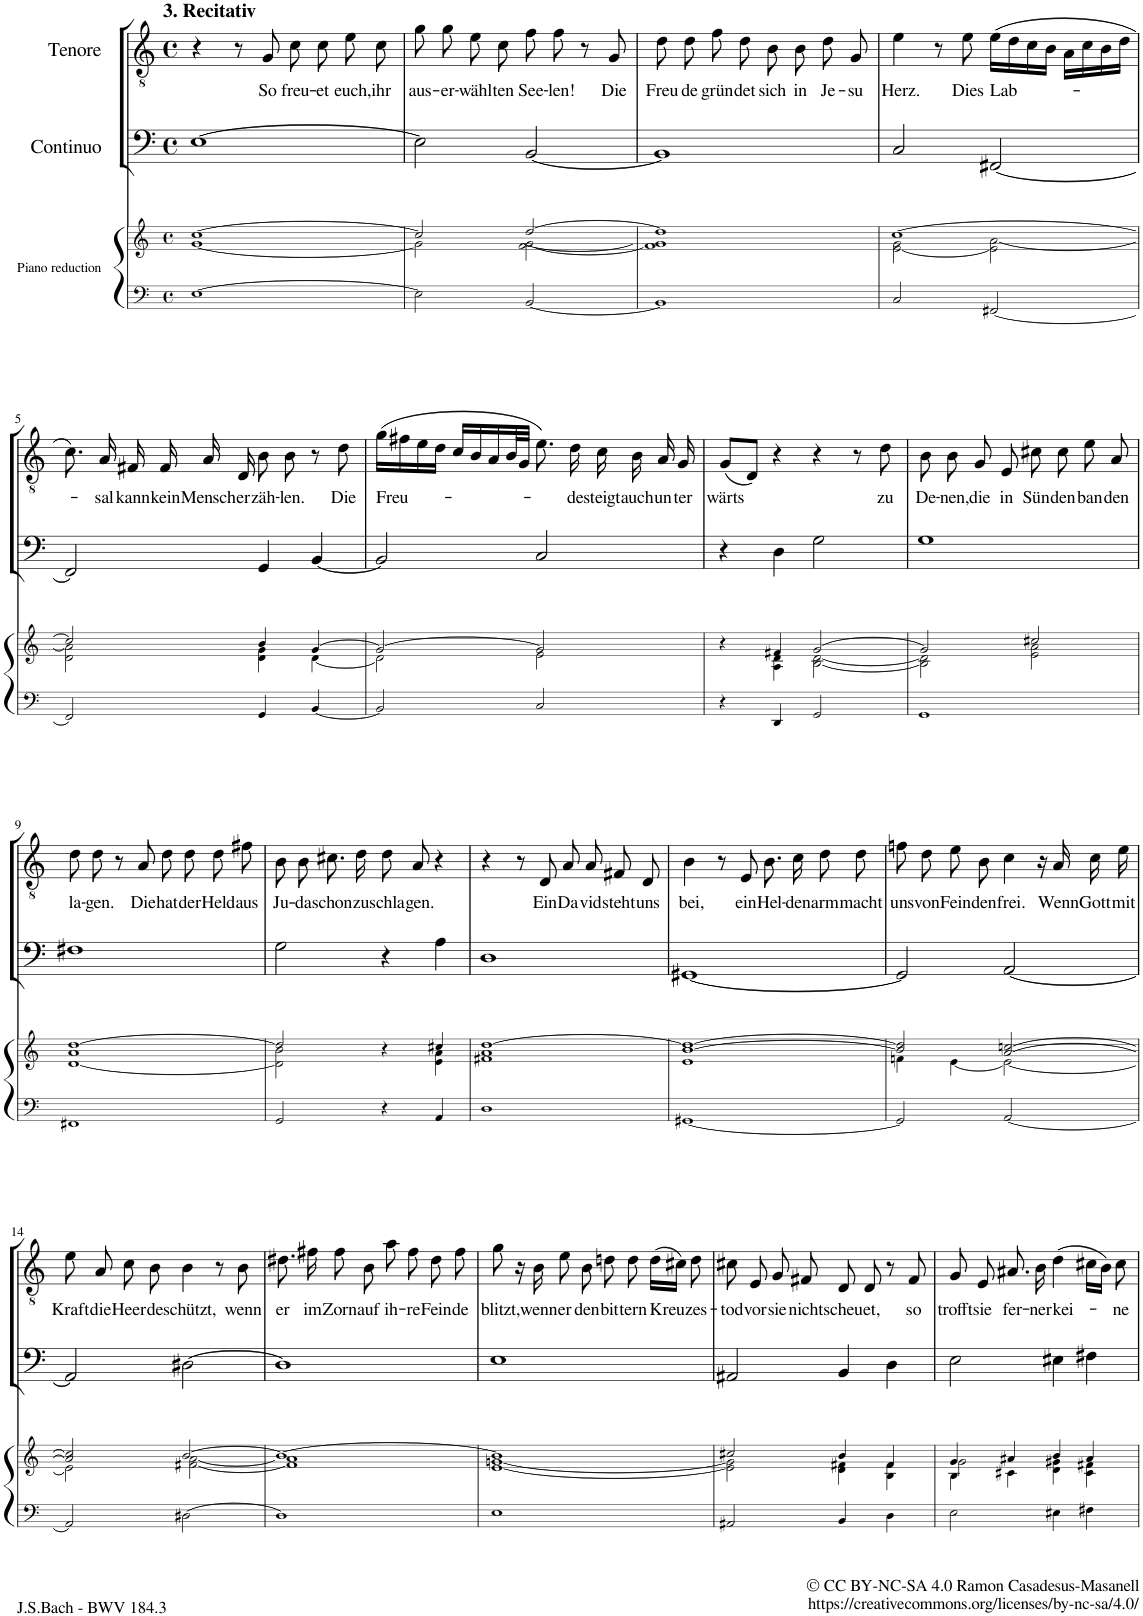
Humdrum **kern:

**kern	**kern	**kern	**kern	**text
*part3	*part3	*part2	*part1	*part1
*staff4	*staff3	*staff2	*staff1	*staff1
*I"Piano reduction	*	*I"Continuo	*I"Tenore	*
*I'Pno	*	*	*	*
*stria5	*stria5	*	*	*
*clefF4	*clefG2	*clefF4	*clefGv2	*
*k[]	*k[]	*k[]	*k[]	*
*M4/4	*M4/4	*M4/4	*M4/4	*
*met(c)	*met(c)	*met(c)	*met(c)	*
=1	=1	=1	=1	=1
*	*^	*	*	*
!	!	!	!	!LO:TX:a:B:t=3. Recitativ	!
[1E	[1cc	[1g	[1E	4r	.
.	.	.	.	8r	.
!	!	!	!	!	!LO:LY:b
.	.	.	.	8G/	So
!	!	!	!	!	!LO:LY:b
.	.	.	.	8c\	freu-
!	!	!	!	!	!LO:LY:b
.	.	.	.	8c\	-et
!	!	!	!	!	!LO:LY:b
.	.	.	.	8e\	euch,
!	!	!	!	!	!LO:LY:b
.	.	.	.	8c\	ihr
=2	=2	=2	=2	=2	=2
!	!	!	!	!	!LO:LY:b
2E\]	2cc/]	2g\]	2E\]	8g\	aus-
!	!	!	!	!	!LO:LY:b
.	.	.	.	8g\	-er-
!	!	!	!	!	!LO:LY:b
.	.	.	.	8e\	-wähl-
!	!	!	!	!	!LO:LY:b
.	.	.	.	8c\	-ten
!	!	!	!	!	!LO:LY:b
[2BB/	[2dd/	[2f\ [2g\	[2BB/	8f\	See-
!	!	!	!	!	!LO:LY:b
.	.	.	.	8f\	-len!
.	.	.	.	8r	.
!	!	!	!	!	!LO:LY:b
.	.	.	.	8G/	Die
=3	=3	=3	=3	=3	=3
!	!	!	!	!	!LO:LY:b
1BB]	1dd]	1f] 1g]	1BB]	8d\	Freu-
!	!	!	!	!	!LO:LY:b
.	.	.	.	8d\	-de
!	!	!	!	!	!LO:LY:b
.	.	.	.	8f\	grün-
!	!	!	!	!	!LO:LY:b
.	.	.	.	8d\	-det
!	!	!	!	!	!LO:LY:b
.	.	.	.	8B\	sich
!	!	!	!	!	!LO:LY:b
.	.	.	.	8B\	in
!	!	!	!	!	!LO:LY:b
.	.	.	.	8d\	Je-
!	!	!	!	!	!LO:LY:b
.	.	.	.	8G/	-su
=4	=4	=4	=4	=4	=4
!	!	!	!	!	!LO:LY:b
2C/	[1cc	[2e\ 2g\	2C/	4e\	Herz.
.	.	.	.	8r	.
!	!	!	!	!	!LO:LY:b
.	.	.	.	8e\	Dies
!	!	!	!	!	!LO:LY:b
[2FF#X/	.	2e\] [2a\	[2FF#X/	(16e\LL	Lab-
.	.	.	.	16d\	.
.	.	.	.	16c\	.
.	.	.	.	16B\JJ	.
.	.	.	.	16A\LL	.
.	.	.	.	16c\	.
.	.	.	.	16B\	.
.	.	.	.	16d\JJ	.
!!LO:LB:g=z
=5	=5	=5	=5	=5	=5
2FF#/]	2cc/]	2d\ 2a\]	2FF#/]	8.c\)	.
!	!	!	!	!	!LO:LY:b
.	.	.	.	16A/	-sal
!	!	!	!	!	!LO:LY:b
.	.	.	.	16F#X/	kann
!	!	!	!	!	!LO:LY:b
.	.	.	.	16F#/	kein
!	!	!	!	!	!LO:LY:b
.	.	.	.	16A/	Mensch
!	!	!	!	!	!LO:LY:b
.	.	.	.	16D/	er-
!	!	!	!	!	!LO:LY:b
4GG/	4b/	4d\ 4g\	4GG/	8B\	-zäh-
!	!	!	!	!	!LO:LY:b
.	.	.	.	8B\	-len.
[4BB/	[4g/	[4d\	[4BB/	8r	.
!	!	!	!	!	!LO:LY:b
.	.	.	.	8d\	Die
=6	=6	=6	=6	=6	=6
!	!	!	!	!	!LO:LY:b
2BB/]	2g/_	2d\]	2BB/]	(16g\LL	Freu-
.	.	.	.	16f#X\	.
.	.	.	.	16e\	.
.	.	.	.	16d\JJ	.
.	.	.	.	16c/LL	.
.	.	.	.	16B/	.
.	.	.	.	16A/	.
.	.	.	.	32B/L	.
.	.	.	.	32G/JJJ	.
2C/	2g/]	2e\	2C/	8.e\)	.
!	!	!	!	!	!LO:LY:b
.	.	.	.	16d\	-de
!	!	!	!	!	!LO:LY:b
.	.	.	.	16c\	steigt
!	!	!	!	!	!LO:LY:b
.	.	.	.	16B\	auch
!	!	!	!	!	!LO:LY:b
.	.	.	.	16A/	un-
!	!	!	!	!	!LO:LY:b
.	.	.	.	16G/	-ter
=7	=7	=7	=7	=7	=7
!	!	!	!	!	!LO:LY:b
4r	4r	4ryy	4r	(8G/L	wärts
.	.	.	.	8D/J)	.
4DD/	4f#X/	4A\ 4d\	4D\	4r	.
2GG/	[2g/	[2B\ [2d\	2G\	4r	.
.	.	.	.	8r	.
!	!	!	!	!	!LO:LY:b
.	.	.	.	8d\	zu
=8	=8	=8	=8	=8	=8
!	!	!	!	!	!LO:LY:b
1GG	2g/]	2B\] 2d\]	1G	8B\	De-
!	!	!	!	!	!LO:LY:b
.	.	.	.	8B\	-nen,
!	!	!	!	!	!LO:LY:b
.	.	.	.	8G/	die
!	!	!	!	!	!LO:LY:b
.	.	.	.	8E/	in
!	!	!	!	!	!LO:LY:b
.	2cc#X/	2e\ 2a\	.	8c#X\	Sün-
!	!	!	!	!	!LO:LY:b
.	.	.	.	8c#\	-den-
!	!	!	!	!	!LO:LY:b
.	.	.	.	8e\	-ban-
!	!	!	!	!	!LO:LY:b
.	.	.	.	8A/	-den
!!LO:LB:g=z
=9	=9	=9	=9	=9	=9
!	!	!	!	!	!LO:LY:b
1FF#X	1a [1dd	[1d	1F#X	8d\	la-
!	!	!	!	!	!LO:LY:b
.	.	.	.	8d\	-gen.
.	.	.	.	8r	.
!	!	!	!	!	!LO:LY:b
.	.	.	.	8A/	Die
!	!	!	!	!	!LO:LY:b
.	.	.	.	8d\	hat
!	!	!	!	!	!LO:LY:b
.	.	.	.	8d\	der
!	!	!	!	!	!LO:LY:b
.	.	.	.	8d\	Held
!	!	!	!	!	!LO:LY:b
.	.	.	.	8f#X\	aus
=10	=10	=10	=10	=10	=10
!	!	!	!	!	!LO:LY:b
2GG/	2dd/]	2d\] 2b\	2G\	8B\	Ju-
!	!	!	!	!	!LO:LY:b
.	.	.	.	8B\	-da
!	!	!	!	!	!LO:LY:b
.	.	.	.	8.c#X\	schon
!	!	!	!	!	!LO:LY:b
.	.	.	.	16d\	zu
!	!	!	!	!	!LO:LY:b
4r	4r	4ryy	4r	8d\	schla-
!	!	!	!	!	!LO:LY:b
.	.	.	.	8A/	-gen.
4AA/	4cc#X/	4e\ 4a\	4A\	4r	.
=11	=11	=11	=11	=11	=11
1D	[1dd	1f#X 1a	1D	4r	.
.	.	.	.	8r	.
!	!	!	!	!	!LO:LY:b
.	.	.	.	8D/	Ein
!	!	!	!	!	!LO:LY:b
.	.	.	.	8A/	Da-
!	!	!	!	!	!LO:LY:b
.	.	.	.	8A/	-vid
!	!	!	!	!	!LO:LY:b
.	.	.	.	8F#X/	steht
!	!	!	!	!	!LO:LY:b
.	.	.	.	8D/	uns
=12	=12	=12	=12	=12	=12
!	!	!	!	!	!LO:LY:b
[1GG#X	[1b 1dd_	1e	[1GG#X	4B\	bei,
.	.	.	.	8r	.
!	!	!	!	!	!LO:LY:b
.	.	.	.	8E/	ein
!	!	!	!	!	!LO:LY:b
.	.	.	.	8.B\	Hel-
!	!	!	!	!	!LO:LY:b
.	.	.	.	16c\	-den-
!	!	!	!	!	!LO:LY:b
.	.	.	.	8d\	-arm
!	!	!	!	!	!LO:LY:b
.	.	.	.	8d\	macht
=13	=13	=13	=13	=13	=13
!	!	!	!	!	!LO:LY:b
2GG#/]	2b/] 2dd/]	4fn\	2GG#/]	8fn\	uns
!	!	!	!	!	!LO:LY:b
.	.	.	.	8d\	von
!	!	!	!	!	!LO:LY:b
.	.	[4e\	.	8e\	Fein-
!	!	!	!	!	!LO:LY:b
.	.	.	.	8B\	-den
!	!	!	!	!	!LO:LY:b
[2AA/	[2a/ [2ccn/	2e\_	[2AA/	4c\	frei.
.	.	.	.	16r	.
!	!	!	!	!	!LO:LY:b
.	.	.	.	16A/	Wenn
!	!	!	!	!	!LO:LY:b
.	.	.	.	16c\	Gott
!	!	!	!	!	!LO:LY:b
.	.	.	.	16e\	mit
!!LO:LB:g=z
=14	=14	=14	=14	=14	=14
!	!	!	!	!	!LO:LY:b
2AA/]	2a/] 2cc/]	2e\]	2AA/]	8e\	Kraft
!	!	!	!	!	!LO:LY:b
.	.	.	.	8A/	die
!	!	!	!	!	!LO:LY:b
.	.	.	.	8c\	Heer-
!	!	!	!	!	!LO:LY:b
.	.	.	.	8B\	-de
!	!	!	!	!	!LO:LY:b
[2D#X\	[2b/	[2f#X\ [2a\	[2D#X\	4B\	schützt,
.	.	.	.	8r	.
!	!	!	!	!	!LO:LY:b
.	.	.	.	8B\	wenn
=15	=15	=15	=15	=15	=15
!	!	!	!	!	!LO:LY:b
1D#]	1b_	1f#] 1a]	1D#]	8.d#X\	er
!	!	!	!	!	!LO:LY:b
.	.	.	.	16f#X\	im
!	!	!	!	!	!LO:LY:b
.	.	.	.	8f#\	Zorn
!	!	!	!	!	!LO:LY:b
.	.	.	.	8B\	auf
!	!	!	!	!	!LO:LY:b
.	.	.	.	8a\	ih-
!	!	!	!	!	!LO:LY:b
.	.	.	.	8f#\	-re
!	!	!	!	!	!LO:LY:b
.	.	.	.	8d#\	Fein-
!	!	!	!	!	!LO:LY:b
.	.	.	.	8f#\	-de
=16	=16	=16	=16	=16	=16
!	!	!	!	!	!LO:LY:b
1E	1b]	[1e [1gn	1E	8g\	blitzt,
.	.	.	.	16r	.
!	!	!	!	!	!LO:LY:b
.	.	.	.	16B\	wenn
!	!	!	!	!	!LO:LY:b
.	.	.	.	8e\	er
!	!	!	!	!	!LO:LY:b
.	.	.	.	8B\	den
!	!	!	!	!	!LO:LY:b
.	.	.	.	8dn\	bit-
!	!	!	!	!	!LO:LY:b
.	.	.	.	8d\	-tern
!	!	!	!	!	!LO:LY:b
.	.	.	.	(16d\LL	Kreu-
.	.	.	.	16c#X\JJ)	.
!	!	!	!	!	!LO:LY:b
.	.	.	.	8d\	-zes-
=17	=17	=17	=17	=17	=17
!	!	!	!	!	!LO:LY:b
2AA#X/	2cc#X/	2e\] 2g\]	2AA#X/	8c#X\	-tod
!	!	!	!	!	!LO:LY:b
.	.	.	.	8E/	vor
!	!	!	!	!	!LO:LY:b
.	.	.	.	8G/	sie
!	!	!	!	!	!LO:LY:b
.	.	.	.	8F#X/	nicht
!	!	!	!	!	!LO:LY:b
4BB/	4b/	4d\ 4f#X\	4BB/	8D/	scheu-
!	!	!	!	!	!LO:LY:b
.	.	.	.	8D/	-et,
4D\	4f#/	4B\ 4f#\	4D\	8r	.
!	!	!	!	!	!LO:LY:b
.	.	.	.	8F#/	so
=18	=18	=18	=18	=18	=18
*	*	*^	*	*	*
!	!	!	!	!	!	!LO:LY:b
2E\	4g/	4B\	2g\	2E\	8G/	trofft
!	!	!	!	!	!	!LO:LY:b
.	.	.	.	.	8E/	sie
!	!	!	!	!	!	!LO:LY:b
.	4a#X/	4c#X\	.	.	8.A#X/	fer-
!	!	!	!	!	!	!LO:LY:b
.	.	.	.	.	16B\	-ner
!	!	!	!	!	!	!LO:LY:b
4E#X\	4b/	4d\ 4g#X\	2ryy	4E#X\	(4d\	kei-
4F#X\	4a#/	4c#\ 4f#X\	.	4F#X\	16c#X\LL	.
.	.	.	.	.	16B\JJ)	.
!	!	!	!	!	!	!LO:LY:b
.	.	.	.	.	8c#\	-ne
*	*v	*v	*v	*	*	*
=	=	=	=	=
*-	*-	*-	*-	*-
